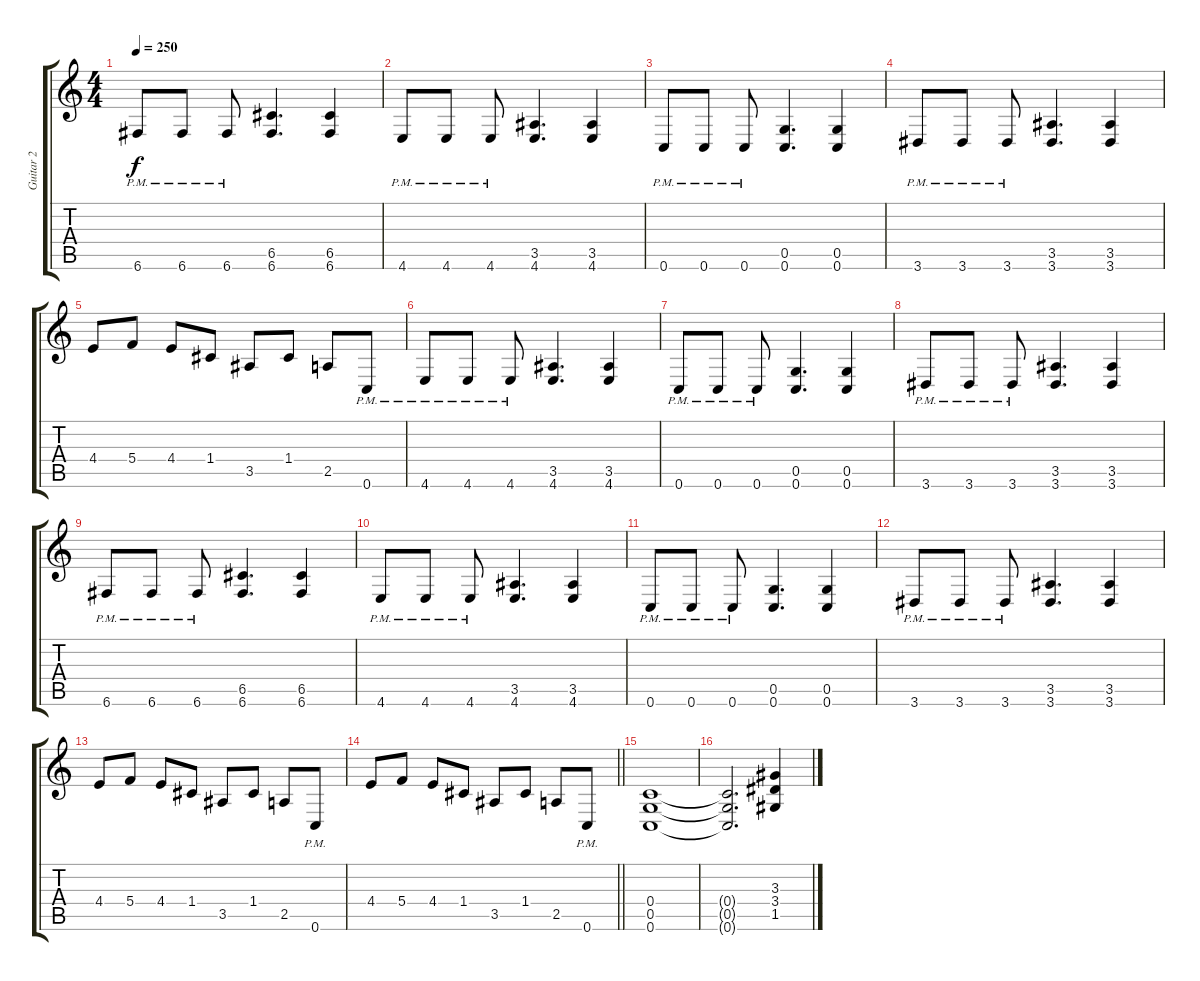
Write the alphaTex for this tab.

\track ("Guitar 2" "Guitar 2") {instrument distortionguitar}
\staff {score tabs}
\tuning (D4 A3 F3 C3 G2 C2) {hide}
\ts (4 4)
\tempo 250
\clef g2
\ks c
6.6{pm}.8{dy f} 6.6{pm}.8 6.6{pm}.8 (6.5 6.6).4{d} (6.5 6.6).4 |
4.6{pm}.8 4.6{pm}.8 4.6{pm}.8 (3.5 4.6).4{d} (3.5 4.6).4 |
0.6{pm}.8 0.6{pm}.8 0.6{pm}.8 (0.5 0.6).4{d} (0.5 0.6).4 |
3.6{pm}.8 3.6{pm}.8 3.6{pm}.8 (3.5 3.6).4{d} (3.5 3.6).4 |
4.4.8 5.4.8 4.4.8 1.4.8 3.5.8 1.4.8 2.5.8 0.6{pm}.8 |
4.6{pm}.8 4.6{pm}.8 4.6{pm}.8 (3.5 4.6).4{d} (3.5 4.6).4 |
0.6{pm}.8 0.6{pm}.8 0.6{pm}.8 (0.5 0.6).4{d} (0.5 0.6).4 |
3.6{pm}.8 3.6{pm}.8 3.6{pm}.8 (3.5 3.6).4{d} (3.5 3.6).4 |
6.6{pm}.8 6.6{pm}.8 6.6{pm}.8 (6.5 6.6).4{d} (6.5 6.6).4 |
4.6{pm}.8 4.6{pm}.8 4.6{pm}.8 (3.5 4.6).4{d} (3.5 4.6).4 |
0.6{pm}.8 0.6{pm}.8 0.6{pm}.8 (0.5 0.6).4{d} (0.5 0.6).4 |
3.6{pm}.8 3.6{pm}.8 3.6{pm}.8 (3.5 3.6).4{d} (3.5 3.6).4 |
4.4.8 5.4.8 4.4.8 1.4.8 3.5.8 1.4.8 2.5.8 0.6{pm}.8 |
\barLineRight lightlight
4.4.8 5.4.8 4.4.8 1.4.8 3.5.8 1.4.8 2.5.8 0.6{pm}.8 |
(0.4 0.5 0.6).1 |
(0.4{t} 0.5{t} 0.6{t}).2{d} (3.3 3.4 1.5).4
